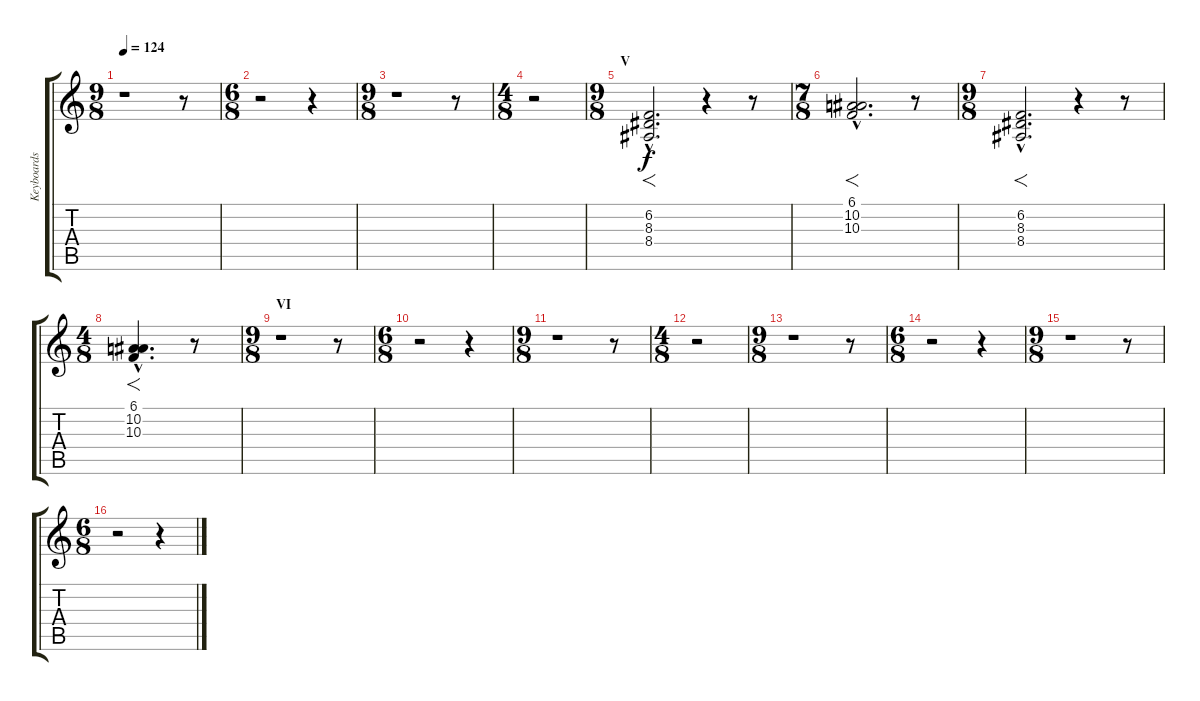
\track ("Keyboards" "Keyboards") {instrument stringensemble1}
\staff {score tabs}
\tuning (E4 B3 G3 D3 A2 E2) {hide}
\ts (9 8)
\tempo 124
\clef g2
\ks c
r.1{dy f} r.8 |
\ts (6 8)
r.2 r.4 |
\ts (9 8)
r.1 r.8 |
\ts (4 8)
r.2 |
\ts (9 8)
\section ("" "V")
(6.2{hac} 8.3{hac} 8.4{hac}).2{f d} r.4 r.8 |
\ts (7 8)
(6.1{hac} 10.2{hac} 10.3{hac}).2{f d} r.8 |
\ts (9 8)
(6.2{hac} 8.3{hac} 8.4{hac}).2{f d} r.4 r.8 |
\ts (4 8)
(6.1{hac} 10.2{hac} 10.3{hac}).4{f d} r.8 |
\ts (9 8)
\section ("" "VI")
r.1 r.8 |
\ts (6 8)
r.2 r.4 |
\ts (9 8)
r.1 r.8 |
\ts (4 8)
r.2 |
\ts (9 8)
r.1 r.8 |
\ts (6 8)
r.2 r.4 |
\ts (9 8)
r.1 r.8 |
\ts (6 8)
r.2 r.4
